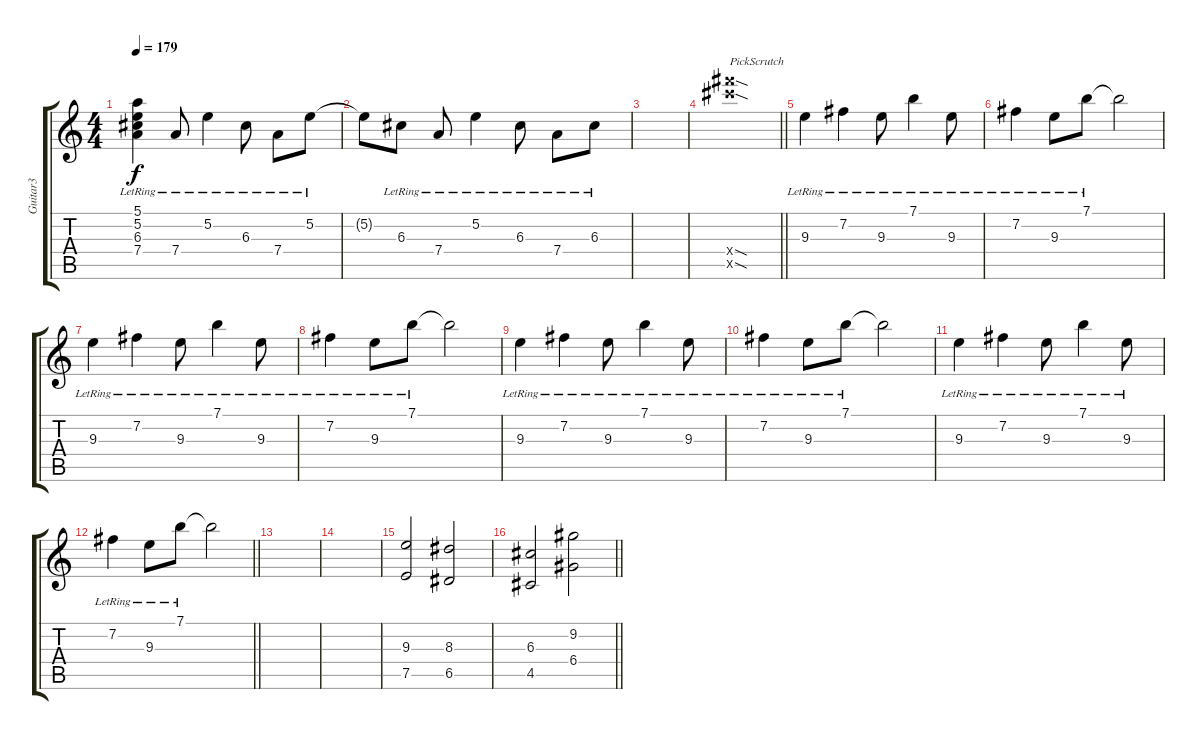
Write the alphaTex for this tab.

\track ("Guitar3" "Guitar3") {instrument electricguitarclean}
\staff {score tabs}
\tuning (E4 B3 G3 D3 A2 E2) {hide}
\ts (4 4)
\tempo 179
\clef g2
\ks c
(5.1{lr} 5.2{lr} 6.3{lr} 7.4{lr}).4{dy f} 7.4{lr}.8 5.2{lr}.4 6.3{lr}.8 7.4{lr}.8 5.2{lr}.8 |
5.2{t}.8 6.3{lr}.8 7.4{lr}.8 5.2{lr}.4 6.3{lr}.8 7.4{lr}.8 6.3{lr}.8 |
|
\barLineRight lightlight
(28.4{sod x} 28.5{sod x}).1{txt "PickScrutch" instrument overdrivenguitar} |
9.3{lr}.4{instrument electricguitarclean} 7.2{lr}.4 9.3{lr}.8 7.1{lr}.4 9.3{lr}.8 |
7.2{lr}.4 9.3{lr}.8 7.1{lr}.8 7.1{t}.2 |
9.3{lr}.4 7.2{lr}.4 9.3{lr}.8 7.1{lr}.4 9.3{lr}.8 |
7.2{lr}.4 9.3{lr}.8 7.1{lr}.8 7.1{t}.2 |
9.3{lr}.4 7.2{lr}.4 9.3{lr}.8 7.1{lr}.4 9.3{lr}.8 |
7.2{lr}.4 9.3{lr}.8 7.1{lr}.8 7.1{t}.2 |
9.3{lr}.4 7.2{lr}.4 9.3{lr}.8 7.1{lr}.4 9.3{lr}.8 |
\barLineRight lightlight
7.2{lr}.4 9.3{lr}.8 7.1{lr}.8 7.1{t}.2 |
|
|
(9.3 7.5).2{instrument overdrivenguitar} (8.3 6.5).2 |
\barLineRight lightlight
(6.3 4.5).2 (9.2 6.4).2
